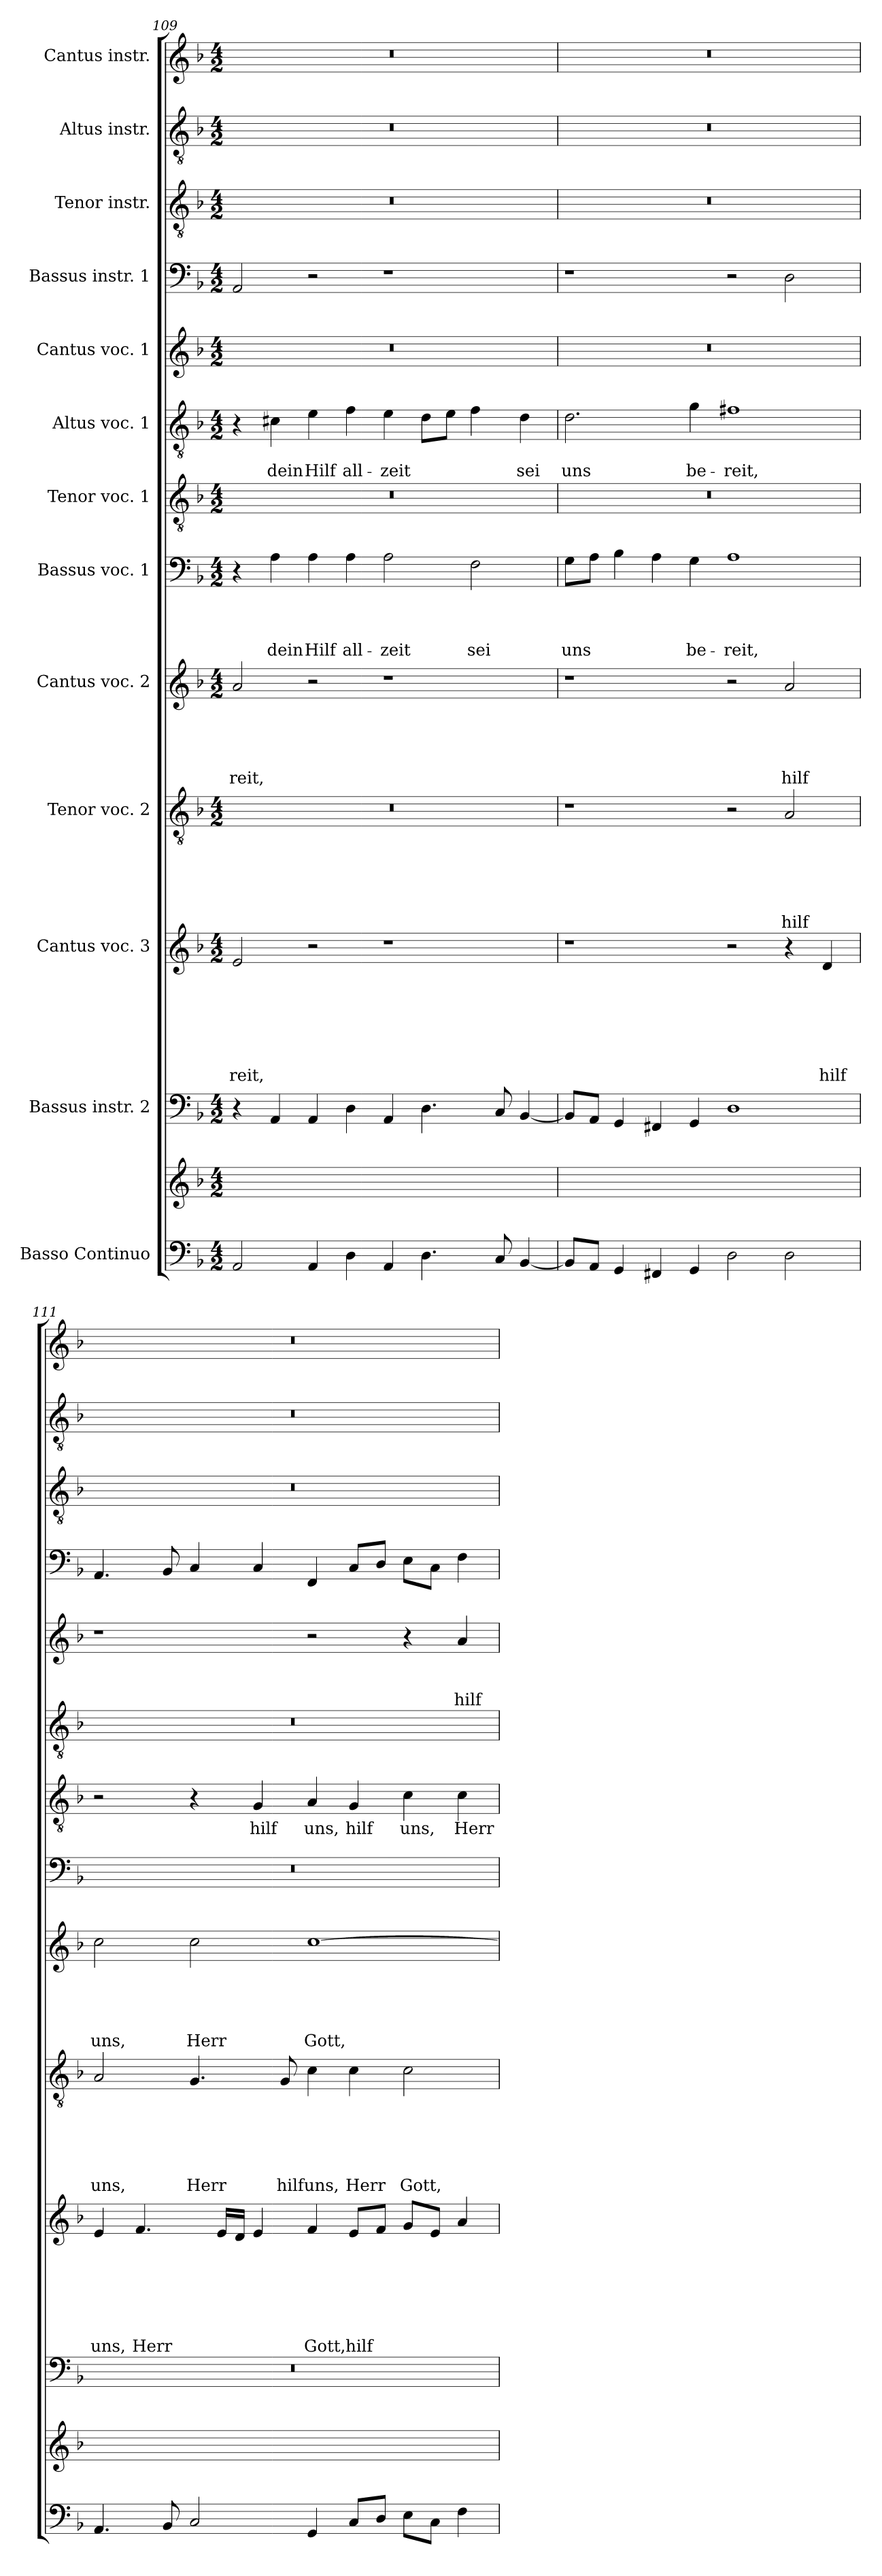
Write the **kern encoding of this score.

**kern	**kern	**kern	**kern	**text	**text	**text	**text	**text	**text	**text	**kern	**text	**text	**text	**text	**text	**text	**kern	**text	**text	**text	**text	**text	**kern	**text	**text	**text	**text	**kern	**text	**kern	**text	**text	**kern	**text	**text	**text	**kern	**kern	**kern	**kern
*part14	*part13	*part12	*part11	*part11	*part11	*part11	*part11	*part11	*part11	*part11	*part10	*part10	*part10	*part10	*part10	*part10	*part10	*part9	*part9	*part9	*part9	*part9	*part9	*part8	*part8	*part8	*part8	*part8	*part7	*part7	*part6	*part6	*part6	*part5	*part5	*part5	*part5	*part4	*part3	*part2	*part1
*staff14	*staff13	*staff12	*staff11	*staff11	*staff11	*staff11	*staff11	*staff11	*staff11	*staff11	*staff10	*staff10	*staff10	*staff10	*staff10	*staff10	*staff10	*staff9	*staff9	*staff9	*staff9	*staff9	*staff9	*staff8	*staff8	*staff8	*staff8	*staff8	*staff7	*staff7	*staff6	*staff6	*staff6	*staff5	*staff5	*staff5	*staff5	*staff4	*staff3	*staff2	*staff1
*I"Basso Continuo	*	*I"Bassus instr. 2	*I"Cantus voc. 3	*	*	*	*	*	*	*	*I"Tenor voc. 2	*	*	*	*	*	*	*I"Cantus voc. 2	*	*	*	*	*	*I"Bassus voc. 1	*	*	*	*	*I"Tenor voc. 1	*	*I"Altus voc. 1	*	*	*I"Cantus voc. 1	*	*	*	*I"Bassus instr. 1	*I"Tenor instr.	*I"Altus instr.	*I"Cantus instr.
*clefF4	*clefG2	*clefF4	*clefG2	*	*	*	*	*	*	*	*clefGv2	*	*	*	*	*	*	*clefG2	*	*	*	*	*	*clefF4	*	*	*	*	*clefGv2	*	*clefGv2	*	*	*clefG2	*	*	*	*clefF4	*clefGv2	*clefGv2	*clefG2
*k[b-]	*k[b-]	*k[b-]	*k[b-]	*	*	*	*	*	*	*	*k[b-]	*	*	*	*	*	*	*k[b-]	*	*	*	*	*	*k[b-]	*	*	*	*	*k[b-]	*	*k[b-]	*	*	*k[b-]	*	*	*	*k[b-]	*k[b-]	*k[b-]	*k[b-]
*F:	*F:	*F:	*F:	*	*	*	*	*	*	*	*F:	*	*	*	*	*	*	*F:	*	*	*	*	*	*F:	*	*	*	*	*F:	*	*F:	*	*	*F:	*	*	*	*F:	*F:	*F:	*F:
*M4/2	*M4/2	*M4/2	*M4/2	*	*	*	*	*	*	*	*M4/2	*	*	*	*	*	*	*M4/2	*	*	*	*	*	*M4/2	*	*	*	*	*M4/2	*	*M4/2	*	*	*M4/2	*	*	*	*M4/2	*M4/2	*M4/2	*M4/2
=109	=109	=109	=109	=109	=109	=109	=109	=109	=109	=109	=109	=109	=109	=109	=109	=109	=109	=109	=109	=109	=109	=109	=109	=109	=109	=109	=109	=109	=109	=109	=109	=109	=109	=109	=109	=109	=109	=109	=109	=109	=109
!	!	!	!	!	!	!	!	!	!	!LO:LY:b	!	!	!	!	!	!	!	!	!	!	!	!	!LO:LY:b	!	!	!	!	!	!	!	!	!	!	!	!	!	!	!	!	!	!
2AA/	0ryy	4r	2e/	.	.	.	.	.	.	-reit,	0r	.	.	.	.	.	.	2a/	.	.	.	.	-reit,	4r	.	.	.	.	0r	.	4r	.	.	0r	.	.	.	2AA/	0r	0r	0r
!	!	!	!	!	!	!	!	!	!	!	!	!	!	!	!	!	!	!	!	!	!	!	!	!	!	!	!	!LO:LY:b	!	!	!	!	!LO:LY:b	!	!	!	!	!	!	!	!
.	.	4AA/	.	.	.	.	.	.	.	.	.	.	.	.	.	.	.	.	.	.	.	.	.	4A\	.	.	.	dein	.	.	4c#X\	.	dein	.	.	.	.	.	.	.	.
!	!	!	!	!	!	!	!	!	!	!	!	!	!	!	!	!	!	!	!	!	!	!	!	!	!	!	!	!LO:LY:b	!	!	!	!	!LO:LY:b	!	!	!	!	!	!	!	!
4AA/	.	4AA/	2r	.	.	.	.	.	.	.	.	.	.	.	.	.	.	2r	.	.	.	.	.	4A\	.	.	.	Hilf	.	.	4e\	.	Hilf	.	.	.	.	2r	.	.	.
!	!	!	!	!	!	!	!	!	!	!	!	!	!	!	!	!	!	!	!	!	!	!	!	!	!	!	!	!LO:LY:b	!	!	!	!	!LO:LY:b	!	!	!	!	!	!	!	!
4D\	.	4D\	.	.	.	.	.	.	.	.	.	.	.	.	.	.	.	.	.	.	.	.	.	4A\	.	.	.	all-	.	.	4f\	.	all-	.	.	.	.	.	.	.	.
!	!	!	!	!	!	!	!	!	!	!	!	!	!	!	!	!	!	!	!	!	!	!	!	!	!	!	!	!LO:LY:b	!	!	!	!	!LO:LY:b	!	!	!	!	!	!	!	!
4AA/	.	4AA/	1r	.	.	.	.	.	.	.	.	.	.	.	.	.	.	1r	.	.	.	.	.	2A\	.	.	.	-zeit	.	.	4e\	.	-zeit	.	.	.	.	1r	.	.	.
4.D\	.	4.D\	.	.	.	.	.	.	.	.	.	.	.	.	.	.	.	.	.	.	.	.	.	.	.	.	.	.	.	.	8d\L	.	.	.	.	.	.	.	.	.	.
.	.	.	.	.	.	.	.	.	.	.	.	.	.	.	.	.	.	.	.	.	.	.	.	.	.	.	.	.	.	.	8e\J	.	.	.	.	.	.	.	.	.	.
!	!	!	!	!	!	!	!	!	!	!	!	!	!	!	!	!	!	!	!	!	!	!	!	!	!	!	!	!LO:LY:b	!	!	!	!	!	!	!	!	!	!	!	!	!
.	.	.	.	.	.	.	.	.	.	.	.	.	.	.	.	.	.	.	.	.	.	.	.	2F\	.	.	.	sei	.	.	4f\	.	.	.	.	.	.	.	.	.	.
8C/	.	8C/	.	.	.	.	.	.	.	.	.	.	.	.	.	.	.	.	.	.	.	.	.	.	.	.	.	.	.	.	.	.	.	.	.	.	.	.	.	.	.
!	!	!	!	!	!	!	!	!	!	!	!	!	!	!	!	!	!	!	!	!	!	!	!	!	!	!	!	!	!	!	!	!	!LO:LY:b	!	!	!	!	!	!	!	!
[4BB-/	.	[4BB-/	.	.	.	.	.	.	.	.	.	.	.	.	.	.	.	.	.	.	.	.	.	.	.	.	.	.	.	.	4d\	.	sei	.	.	.	.	.	.	.	.
=110	=110	=110	=110	=110	=110	=110	=110	=110	=110	=110	=110	=110	=110	=110	=110	=110	=110	=110	=110	=110	=110	=110	=110	=110	=110	=110	=110	=110	=110	=110	=110	=110	=110	=110	=110	=110	=110	=110	=110	=110	=110
!	!	!	!	!	!	!	!	!	!	!	!	!	!	!	!	!	!	!	!	!	!	!	!	!	!	!	!	!LO:LY:b	!	!	!	!	!LO:LY:b	!	!	!	!	!	!	!	!
8BB-/L]	0ryy	8BB-/L]	1r	.	.	.	.	.	.	.	1r	.	.	.	.	.	.	1r	.	.	.	.	.	8G\L	.	.	.	uns	0r	.	2.d\	.	uns	0r	.	.	.	1r	0r	0r	0r
8AA/J	.	8AA/J	.	.	.	.	.	.	.	.	.	.	.	.	.	.	.	.	.	.	.	.	.	8A\J	.	.	.	.	.	.	.	.	.	.	.	.	.	.	.	.	.
4GG/	.	4GG/	.	.	.	.	.	.	.	.	.	.	.	.	.	.	.	.	.	.	.	.	.	4B-\	.	.	.	.	.	.	.	.	.	.	.	.	.	.	.	.	.
4FF#X/	.	4FF#X/	.	.	.	.	.	.	.	.	.	.	.	.	.	.	.	.	.	.	.	.	.	4A\	.	.	.	.	.	.	.	.	.	.	.	.	.	.	.	.	.
!	!	!	!	!	!	!	!	!	!	!	!	!	!	!	!	!	!	!	!	!	!	!	!	!	!	!	!	!LO:LY:b	!	!	!	!	!LO:LY:b	!	!	!	!	!	!	!	!
4GG/	.	4GG/	.	.	.	.	.	.	.	.	.	.	.	.	.	.	.	.	.	.	.	.	.	4G\	.	.	.	be-	.	.	4g\	.	be-	.	.	.	.	.	.	.	.
!	!	!	!	!	!	!	!	!	!	!	!	!	!	!	!	!	!	!	!	!	!	!	!	!	!	!	!	!LO:LY:b	!	!	!	!	!LO:LY:b	!	!	!	!	!	!	!	!
2D\	.	1D	2r	.	.	.	.	.	.	.	2r	.	.	.	.	.	.	2r	.	.	.	.	.	1A	.	.	.	-reit,	.	.	1f#X	.	-reit,	.	.	.	.	2r	.	.	.
!	!	!	!	!	!	!	!	!	!	!	!	!	!	!	!	!	!LO:LY:b	!	!	!	!	!	!LO:LY:b	!	!	!	!	!	!	!	!	!	!	!	!	!	!	!	!	!	!
2D\	.	.	4r	.	.	.	.	.	.	.	2A/	.	.	.	.	.	hilf	2a/	.	.	.	.	hilf	.	.	.	.	.	.	.	.	.	.	.	.	.	.	2D\	.	.	.
!	!	!	!	!	!	!	!	!	!	!LO:LY:b	!	!	!	!	!	!	!	!	!	!	!	!	!	!	!	!	!	!	!	!	!	!	!	!	!	!	!	!	!	!	!
.	.	.	4d/	.	.	.	.	.	.	hilf	.	.	.	.	.	.	.	.	.	.	.	.	.	.	.	.	.	.	.	.	.	.	.	.	.	.	.	.	.	.	.
=111	=111	=111	=111	=111	=111	=111	=111	=111	=111	=111	=111	=111	=111	=111	=111	=111	=111	=111	=111	=111	=111	=111	=111	=111	=111	=111	=111	=111	=111	=111	=111	=111	=111	=111	=111	=111	=111	=111	=111	=111	=111
!	!	!	!	!	!	!	!	!	!	!LO:LY:b	!	!	!	!	!	!	!LO:LY:b	!	!	!	!	!	!LO:LY:b	!	!	!	!	!	!	!	!	!	!	!	!	!	!	!	!	!	!
4.AA/	0ryy	0r	4e/	.	.	.	.	.	.	uns,	2A/	.	.	.	.	.	uns,	2cc\	.	.	.	.	uns,	0r	.	.	.	.	2r	.	0r	.	.	1r	.	.	.	4.AA/	0r	0r	0r
!	!	!	!	!	!	!	!	!	!	!LO:LY:b	!	!	!	!	!	!	!	!	!	!	!	!	!	!	!	!	!	!	!	!	!	!	!	!	!	!	!	!	!	!	!
.	.	.	4.f/	.	.	.	.	.	.	Herr	.	.	.	.	.	.	.	.	.	.	.	.	.	.	.	.	.	.	.	.	.	.	.	.	.	.	.	.	.	.	.
8BB-/	.	.	.	.	.	.	.	.	.	.	.	.	.	.	.	.	.	.	.	.	.	.	.	.	.	.	.	.	.	.	.	.	.	.	.	.	.	8BB-/	.	.	.
!	!	!	!	!	!	!	!	!	!	!	!	!	!	!	!	!	!LO:LY:b	!	!	!	!	!	!LO:LY:b	!	!	!	!	!	!	!	!	!	!	!	!	!	!	!	!	!	!
2C/	.	.	.	.	.	.	.	.	.	.	4.G/	.	.	.	.	.	Herr	2cc\	.	.	.	.	Herr	.	.	.	.	.	4r	.	.	.	.	.	.	.	.	4C/	.	.	.
.	.	.	16e/LL	.	.	.	.	.	.	.	.	.	.	.	.	.	.	.	.	.	.	.	.	.	.	.	.	.	.	.	.	.	.	.	.	.	.	.	.	.	.
.	.	.	16d/JJ	.	.	.	.	.	.	.	.	.	.	.	.	.	.	.	.	.	.	.	.	.	.	.	.	.	.	.	.	.	.	.	.	.	.	.	.	.	.
!	!	!	!	!	!	!	!	!	!	!	!	!	!	!	!	!	!	!	!	!	!	!	!	!	!	!	!	!	!	!LO:LY:b	!	!	!	!	!	!	!	!	!	!	!
.	.	.	4e/	.	.	.	.	.	.	.	.	.	.	.	.	.	.	.	.	.	.	.	.	.	.	.	.	.	4G/	hilf	.	.	.	.	.	.	.	4C/	.	.	.
!	!	!	!	!	!	!	!	!	!	!	!	!	!	!	!	!	!LO:LY:b	!	!	!	!	!	!	!	!	!	!	!	!	!	!	!	!	!	!	!	!	!	!	!	!
.	.	.	.	.	.	.	.	.	.	.	8G/	.	.	.	.	.	hilf	.	.	.	.	.	.	.	.	.	.	.	.	.	.	.	.	.	.	.	.	.	.	.	.
!	!	!	!	!	!	!	!	!	!	!LO:LY:b	!	!	!	!	!	!	!LO:LY:b	!	!	!	!	!	!LO:LY:b	!	!	!	!	!	!	!LO:LY:b	!	!	!	!	!	!	!	!	!	!	!
4GG/	.	.	4f/	.	.	.	.	.	.	Gott,	4c\	.	.	.	.	.	uns,	[1cc	.	.	.	.	Gott,	.	.	.	.	.	4A/	uns,	.	.	.	2r	.	.	.	4FF/	.	.	.
!	!	!	!	!	!	!	!	!	!	!LO:LY:b	!	!	!	!	!	!	!LO:LY:b	!	!	!	!	!	!	!	!	!	!	!	!	!LO:LY:b	!	!	!	!	!	!	!	!	!	!	!
8C/L	.	.	8e/L	.	.	.	.	.	.	hilf	4c\	.	.	.	.	.	Herr	.	.	.	.	.	.	.	.	.	.	.	4G/	hilf	.	.	.	.	.	.	.	8C/L	.	.	.
8D/J	.	.	8f/J	.	.	.	.	.	.	.	.	.	.	.	.	.	.	.	.	.	.	.	.	.	.	.	.	.	.	.	.	.	.	.	.	.	.	8D/J	.	.	.
!	!	!	!	!	!	!	!	!	!	!	!	!	!	!	!	!	!LO:LY:b	!	!	!	!	!	!	!	!	!	!	!	!	!LO:LY:b	!	!	!	!	!	!	!	!	!	!	!
8E\L	.	.	8g/L	.	.	.	.	.	.	.	2c\	.	.	.	.	.	Gott,	.	.	.	.	.	.	.	.	.	.	.	4c\	uns,	.	.	.	4r	.	.	.	8E\L	.	.	.
8C\J	.	.	8e/J	.	.	.	.	.	.	.	.	.	.	.	.	.	.	.	.	.	.	.	.	.	.	.	.	.	.	.	.	.	.	.	.	.	.	8C\J	.	.	.
!	!	!	!	!	!	!	!	!	!	!	!	!	!	!	!	!	!	!	!	!	!	!	!	!	!	!	!	!	!	!LO:LY:b	!	!	!	!	!	!	!LO:LY:b	!	!	!	!
4F\	.	.	4a/	.	.	.	.	.	.	.	.	.	.	.	.	.	.	.	.	.	.	.	.	.	.	.	.	.	4c\	Herr	.	.	.	4a/	.	.	hilf	4F\	.	.	.
=	=	=	=	=	=	=	=	=	=	=	=	=	=	=	=	=	=	=	=	=	=	=	=	=	=	=	=	=	=	=	=	=	=	=	=	=	=	=	=	=	=
*-	*-	*-	*-	*-	*-	*-	*-	*-	*-	*-	*-	*-	*-	*-	*-	*-	*-	*-	*-	*-	*-	*-	*-	*-	*-	*-	*-	*-	*-	*-	*-	*-	*-	*-	*-	*-	*-	*-	*-	*-	*-
